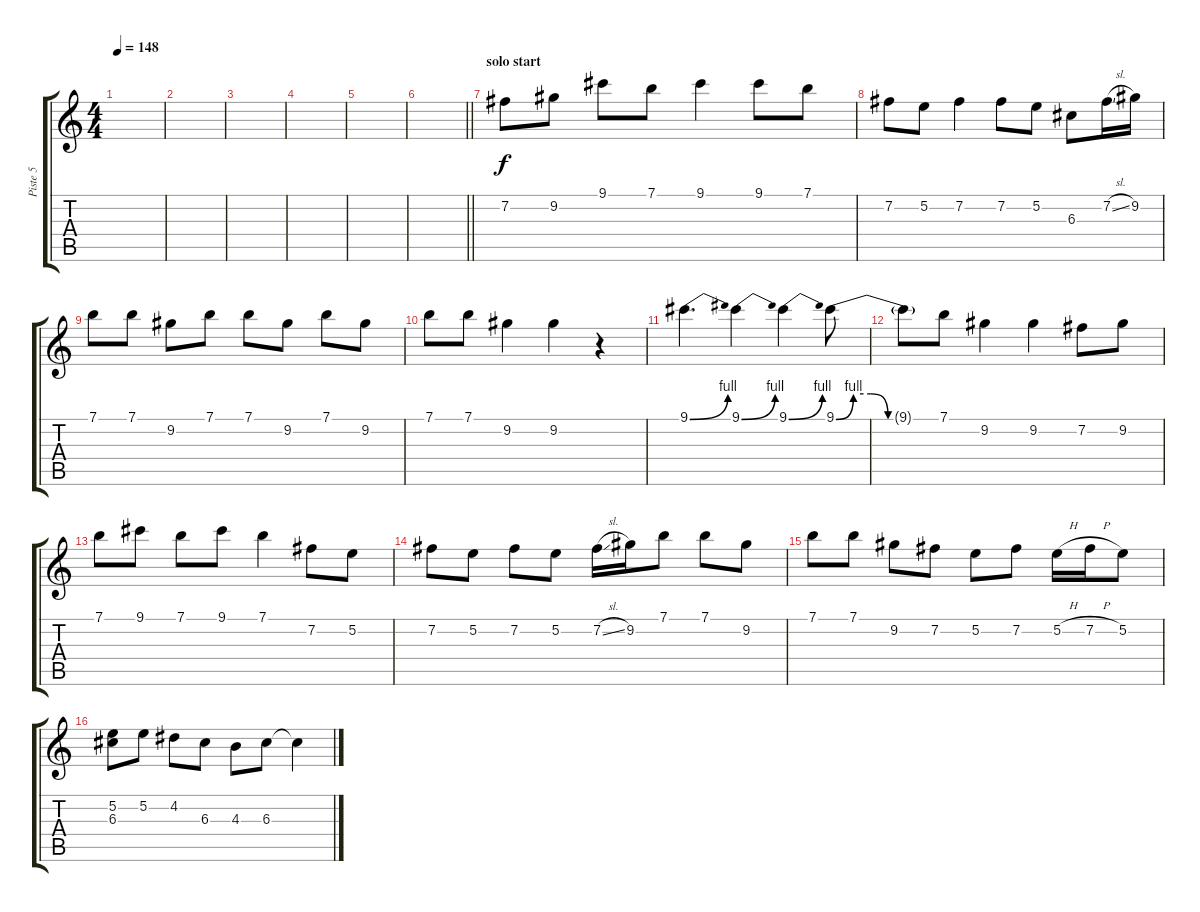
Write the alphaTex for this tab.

\track ("Piste 5" "Piste 5") {instrument overdrivenguitar}
\staff {score tabs}
\tuning (E4 B3 G3 D3 A2 E2) {hide}
\ts (4 4)
\tempo 148
\clef g2
\ks c
|
|
|
|
|
\barLineRight lightlight
|
\section ("" "solo start")
7.2.8 9.2.8 9.1.8 7.1.8 9.1.4 9.1.8 7.1.8 |
7.2.8 5.2.8 7.2.4 7.2.8 5.2.8 6.3.8 7.2{sl}.16 9.2.16 |
7.1.8 7.1.8 9.2.8 7.1.8 7.1.8 9.2.8 7.1.8 9.2.8 |
7.1.8 7.1.8 9.2.4 9.2.4 r.4 |
9.1{be (bend 0 0 60 4)}.4{d} 9.1{be (bend 0 0 60 4)}.4 9.1{be (bend 0 0 60 4)}.4 9.1{be (custom 0 0 10 4 20 4 30 0 60 0)}.8 |
9.1{t}.8 7.1.8 9.2.4 9.2.4 7.2.8 9.2.8 |
7.1.8 9.1.8 7.1.8 9.1.8 7.1.4 7.2.8 5.2.8 |
7.2.8 5.2.8 7.2.8 5.2.8 7.2{sl}.16 9.2.16 7.1.8 7.1.8 9.2.8 |
7.1.8 7.1.8 9.2.8 7.2.8 5.2.8 7.2.8 5.2{h}.16 7.2{h}.16 5.2.8 |
(5.2 6.3).8 5.2.8 4.2.8 6.3.8 4.3.8 6.3.8 6.3{t}.4
